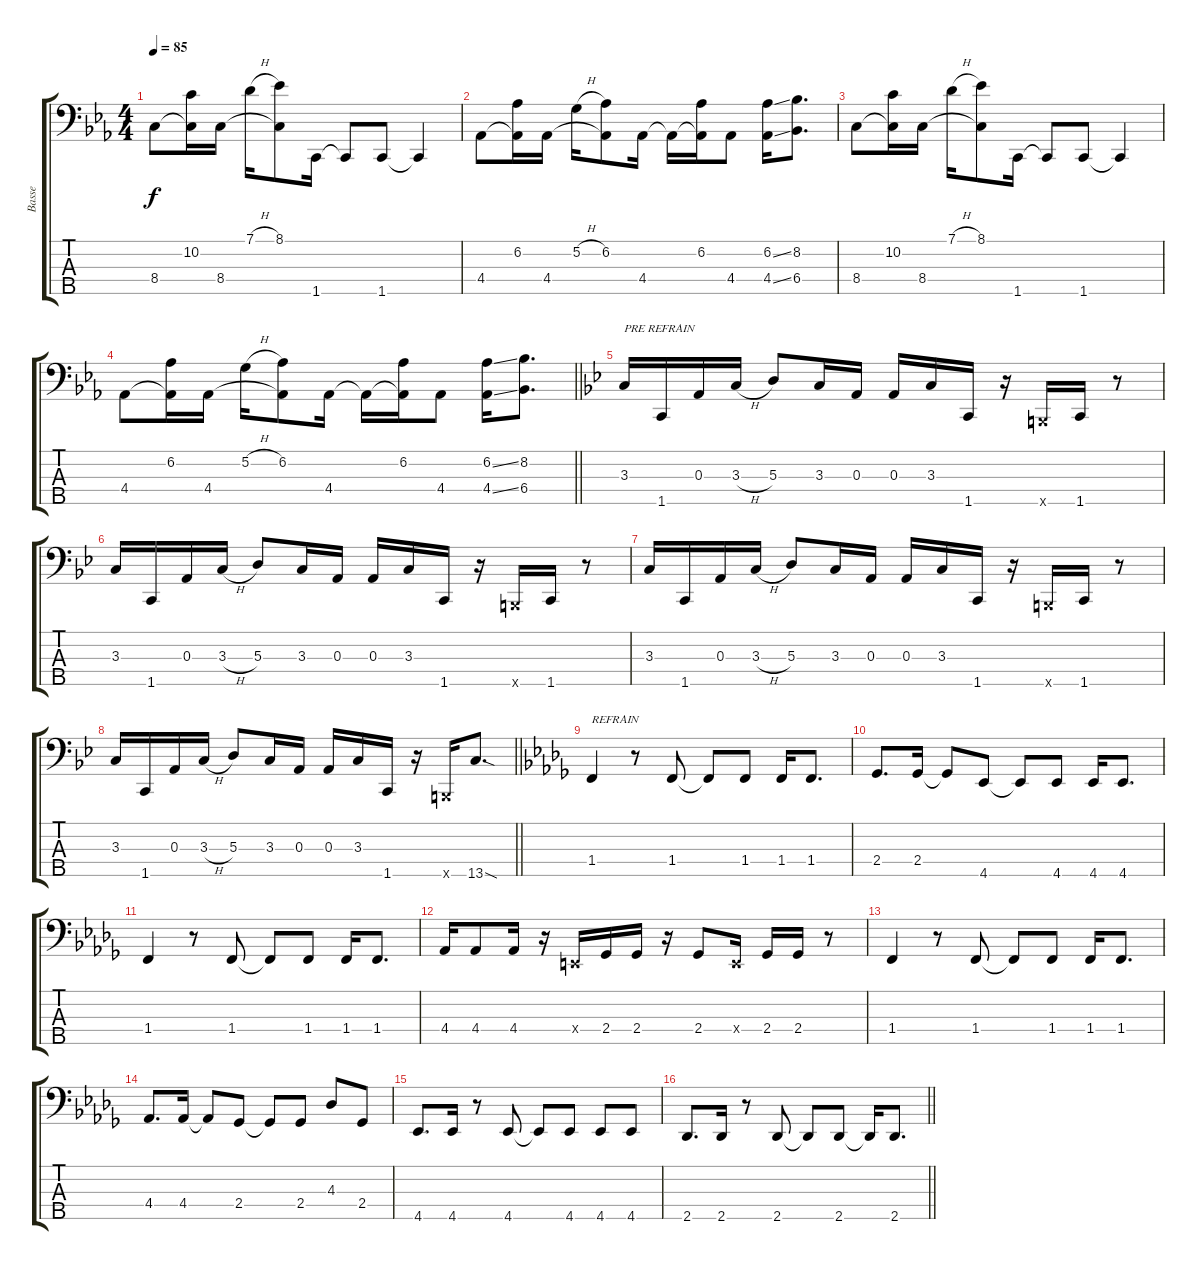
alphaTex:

\track ("Basse" "Basse") {instrument electricbassfinger}
\staff {score tabs}
\tuning (G2 D2 A1 E1 B0) {hide}
\ts (4 4)
\tempo 85
\clef f4
\ks eb
8.4.8{dy f} (10.2 8.4{t}).16 8.4.16 7.1{h}.16 (8.1 8.4{t}).8 1.5.16 1.5{t}.8 1.5.8 1.5{t}.4 |
4.4.8 (6.2 4.4{t}).16 4.4.16 5.2{h}.16 (6.2 4.4{t}).8 4.4.16 4.4{t}.16 (6.2 4.4{t}).16 4.4.8 (6.2{ss} 4.4{ss}).16 (8.2 6.4).8{d} |
8.4.8 (10.2 8.4{t}).16 8.4.16 7.1{h}.16 (8.1 8.4{t}).8 1.5.16 1.5{t}.8 1.5.8 1.5{t}.4 |
\barLineRight lightlight
4.4.8 (6.2 4.4{t}).16 4.4.16 5.2{h}.16 (6.2 4.4{t}).8 4.4.16 4.4{t}.16 (6.2 4.4{t}).16 4.4.8 (6.2{ss} 4.4{ss}).16 (8.2 6.4).8{d} |
\ks bb
3.3.16{txt "PRE REFRAIN"} 1.5.16 0.3.16 3.3{h}.16 5.3.8 3.3.16 0.3.16 0.3.16 3.3.16 1.5.16 r.16 0.5{x}.16 1.5.16 r.8 |
3.3.16 1.5.16 0.3.16 3.3{h}.16 5.3.8 3.3.16 0.3.16 0.3.16 3.3.16 1.5.16 r.16 0.5{x}.16 1.5.16 r.8 |
3.3.16 1.5.16 0.3.16 3.3{h}.16 5.3.8 3.3.16 0.3.16 0.3.16 3.3.16 1.5.16 r.16 0.5{x}.16 1.5.16 r.8 |
\barLineRight lightlight
3.3.16 1.5.16 0.3.16 3.3{h}.16 5.3.8 3.3.16 0.3.16 0.3.16 3.3.16 1.5.16 r.16 0.5{x}.16 13.5{sod}.8{d} |
\ks db
1.4.4{txt "REFRAIN"} r.8 1.4.8 1.4{t}.8 1.4.8 1.4.16 1.4.8{d} |
2.4.8{d} 2.4.16 2.4{t}.8 4.5.8 4.5{t}.8 4.5.8 4.5.16 4.5.8{d} |
1.4.4 r.8 1.4.8 1.4{t}.8 1.4.8 1.4.16 1.4.8{d} |
4.4.16 4.4.8 4.4.16 r.16 0.4{x}.16 2.4.16 2.4.16 r.16 2.4.8 0.4{x}.16 2.4.16 2.4.16 r.8 |
1.4.4 r.8 1.4.8 1.4{t}.8 1.4.8 1.4.16 1.4.8{d} |
4.4.8{d} 4.4.16 4.4{t}.8 2.4.8 2.4{t}.8 2.4.8 4.3.8 2.4.8 |
4.5.8{d} 4.5.16 r.8 4.5.8 4.5{t}.8 4.5.8 4.5.8 4.5.8 |
\barLineRight lightlight
2.5.8{d} 2.5.16 r.8 2.5.8 2.5{t}.8 2.5.8 2.5{t}.16 2.5.8{d}
